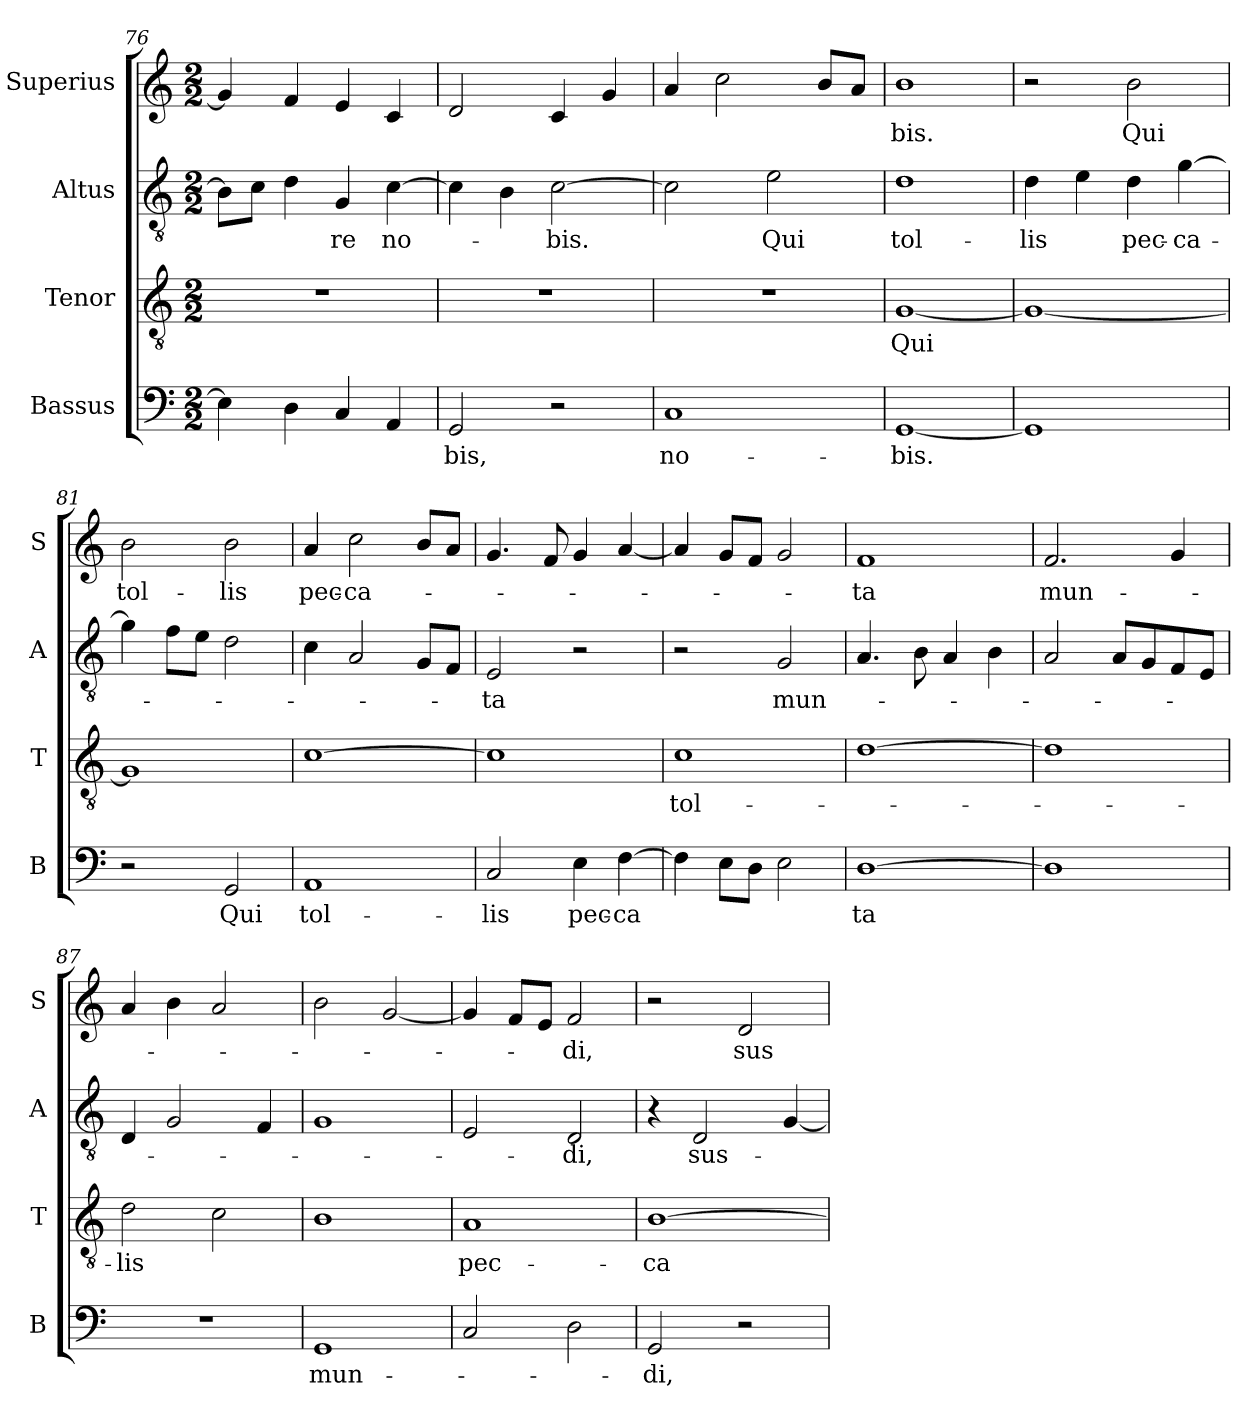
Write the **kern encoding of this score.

**kern	**text	**kern	**text	**kern	**text	**kern	**text
*part4	*part4	*part3	*part3	*part2	*part2	*part1	*part1
*staff4	*staff4	*staff3	*staff3	*staff2	*staff2	*staff1	*staff1
*I"Bassus	*	*I"Tenor	*	*I"Altus	*	*I"Superius	*
*I'B	*	*I'T	*	*I'A	*	*I'S	*
*clefF4	*	*clefGv2	*	*clefGv2	*	*clefG2	*
*k[]	*	*k[]	*	*k[]	*	*k[]	*
*M2/2	*	*M2/2	*	*M2/2	*	*M2/2	*
=76	=76	=76	=76	=76	=76	=76	=76
4E]	.	1r	.	8BL]	.	4g]	.
.	.	.	.	8cJ	.	.	.
4D	.	.	.	4d	.	4f	.
4C	.	.	.	4G	-re	4e	.
4AA	.	.	.	[4c	no-	4c	.
=77	=77	=77	=77	=77	=77	=77	=77
2GG	-bis,	1r	.	4c]	.	2d	.
.	.	.	.	4B	.	.	.
2r	.	.	.	[2c	-bis.	4c	.
.	.	.	.	.	.	4g	.
=78	=78	=78	=78	=78	=78	=78	=78
!	!LO:LY:i	!	!	!	!	!	!
1C	no-	1r	.	2c]	.	4a	.
.	.	.	.	.	.	2cc	.
.	.	.	.	2e	Qui	.	.
.	.	.	.	.	.	8bL	.
.	.	.	.	.	.	8aJ	.
=79	=79	=79	=79	=79	=79	=79	=79
!	!LO:LY:i	!	!	!	!	!	!
[1GG	-bis.	[1G	Qui	1d	tol-	1b	-bis.
=80	=80	=80	=80	=80	=80	=80	=80
1GG]	.	1G_	.	4d	-lis	2r	.
.	.	.	.	4e	.	.	.
.	.	.	.	4d	pec-	2b	Qui
.	.	.	.	[4g	-ca-	.	.
=81	=81	=81	=81	=81	=81	=81	=81
2r	.	1G]	.	4g]	.	2b	tol-
.	.	.	.	8fL	.	.	.
.	.	.	.	8eJ	.	.	.
2GG	Qui	.	.	2d	.	2b	-lis
=82	=82	=82	=82	=82	=82	=82	=82
1AA	tol-	[1c	.	4c	.	4a	pec-
.	.	.	.	2A	.	2cc	-ca-
.	.	.	.	8GL	.	8bL	.
.	.	.	.	8FJ	.	8aJ	.
=83	=83	=83	=83	=83	=83	=83	=83
2C	-lis	1c]	.	2E	-ta	4.g	.
.	.	.	.	.	.	8f	.
4E	pec-	.	.	2r	.	4g	.
[4F	-ca	.	.	.	.	[4a	.
=84	=84	=84	=84	=84	=84	=84	=84
4F]	.	1c	tol-	2r	.	4a]	.
8EL	.	.	.	.	.	8gL	.
8DJ	.	.	.	.	.	8fJ	.
2E	.	.	.	2G	mun-	2g	.
=85	=85	=85	=85	=85	=85	=85	=85
[1D	ta	[1d	.	4.A	.	1f	-ta
.	.	.	.	8B	.	.	.
.	.	.	.	4A	.	.	.
.	.	.	.	4B	.	.	.
=86	=86	=86	=86	=86	=86	=86	=86
1D]	.	1d]	.	2A	.	2.f	mun-
.	.	.	.	8AL	.	.	.
.	.	.	.	8G	.	.	.
.	.	.	.	8F	.	4g	.
.	.	.	.	8EJ	.	.	.
=87	=87	=87	=87	=87	=87	=87	=87
1r	.	2d	-lis	4D	.	4a	.
.	.	.	.	2G	.	4b	.
.	.	2c	.	.	.	2a	.
.	.	.	.	4F	.	.	.
=88	=88	=88	=88	=88	=88	=88	=88
1GG	mun-	1B	.	1G	.	2b	.
.	.	.	.	.	.	[2g	.
=89	=89	=89	=89	=89	=89	=89	=89
!	!	!	!LO:LY:i	!	!	!	!
2C	.	1A	pec-	2E	.	4g]	.
.	.	.	.	.	.	8fL	.
.	.	.	.	.	.	8eJ	.
2D	.	.	.	2D	-di,	2f	-di,
=90	=90	=90	=90	=90	=90	=90	=90
!	!	!	!LO:LY:i	!	!	!	!
2GG	-di,	[1B	-ca-	4r	.	2r	.
!	!	!	!	!	!LO:LY:i	!	!
.	.	.	.	2D	sus-	.	.
2r	.	.	.	.	.	2d	sus-
.	.	.	.	[4G	.	.	.
=	=	=	=	=	=	=	=
*-	*-	*-	*-	*-	*-	*-	*-
